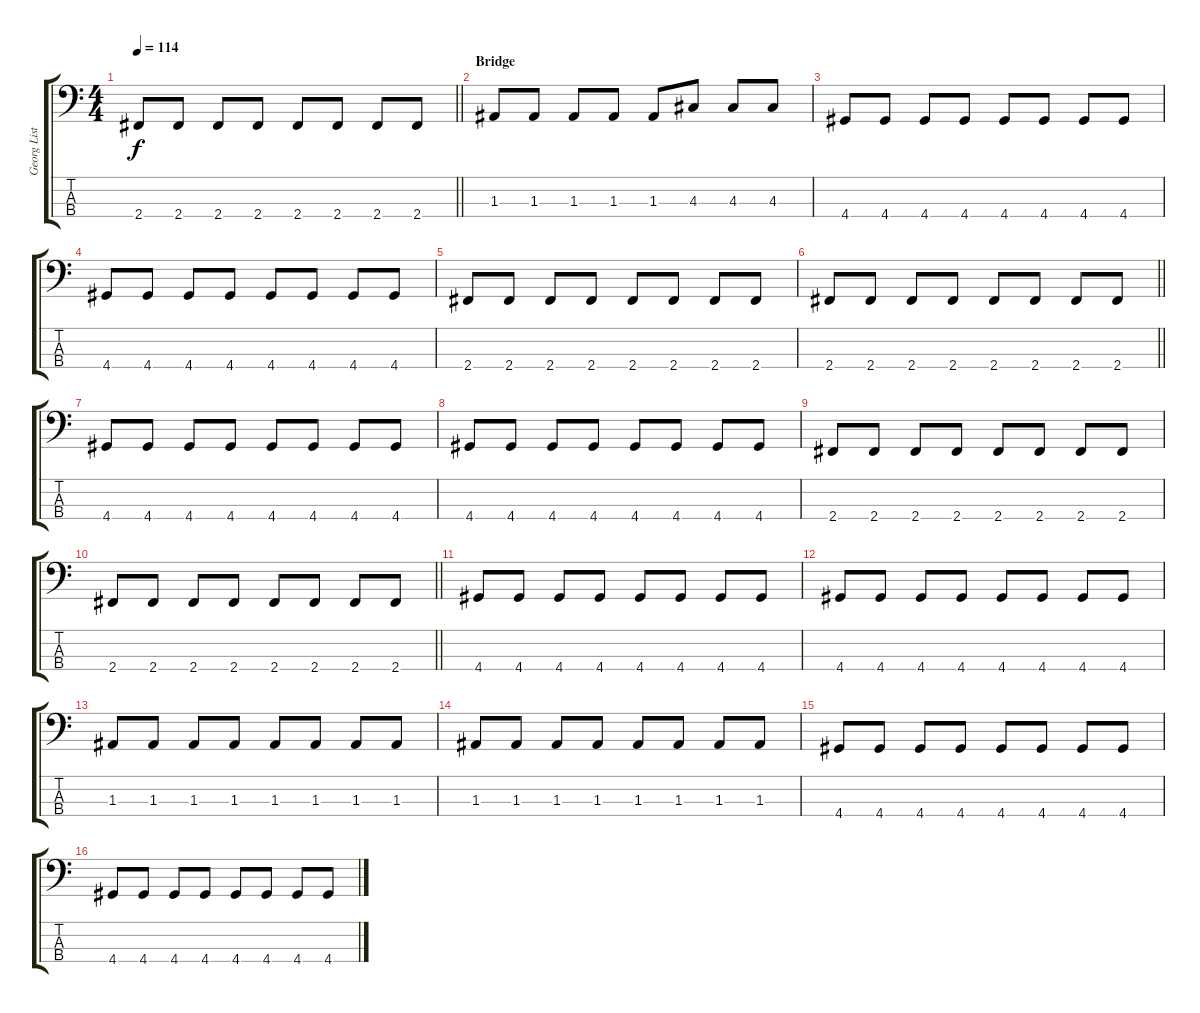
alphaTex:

\track ("Georg Listing" "Georg List") {instrument electricbassfinger}
\staff {score tabs}
\tuning (G2 D2 A1 E1) {hide}
\ts (4 4)
\tempo 114
\clef f4
\barLineRight lightlight
\ks c
2.4.8{dy f} 2.4.8 2.4.8 2.4.8 2.4.8 2.4.8 2.4.8 2.4.8 |
\section ("" "Bridge")
1.3.8 1.3.8 1.3.8 1.3.8 1.3.8 4.3.8 4.3.8 4.3.8 |
4.4.8 4.4.8 4.4.8 4.4.8 4.4.8 4.4.8 4.4.8 4.4.8 |
4.4.8 4.4.8 4.4.8 4.4.8 4.4.8 4.4.8 4.4.8 4.4.8 |
2.4.8 2.4.8 2.4.8 2.4.8 2.4.8 2.4.8 2.4.8 2.4.8 |
\barLineRight lightlight
2.4.8 2.4.8 2.4.8 2.4.8 2.4.8 2.4.8 2.4.8 2.4.8 |
4.4.8 4.4.8 4.4.8 4.4.8 4.4.8 4.4.8 4.4.8 4.4.8 |
4.4.8 4.4.8 4.4.8 4.4.8 4.4.8 4.4.8 4.4.8 4.4.8 |
2.4.8 2.4.8 2.4.8 2.4.8 2.4.8 2.4.8 2.4.8 2.4.8 |
\barLineRight lightlight
2.4.8 2.4.8 2.4.8 2.4.8 2.4.8 2.4.8 2.4.8 2.4.8 |
4.4.8 4.4.8 4.4.8 4.4.8 4.4.8 4.4.8 4.4.8 4.4.8 |
4.4.8 4.4.8 4.4.8 4.4.8 4.4.8 4.4.8 4.4.8 4.4.8 |
1.3.8 1.3.8 1.3.8 1.3.8 1.3.8 1.3.8 1.3.8 1.3.8 |
1.3.8 1.3.8 1.3.8 1.3.8 1.3.8 1.3.8 1.3.8 1.3.8 |
4.4.8 4.4.8 4.4.8 4.4.8 4.4.8 4.4.8 4.4.8 4.4.8 |
4.4.8 4.4.8 4.4.8 4.4.8 4.4.8 4.4.8 4.4.8 4.4.8
